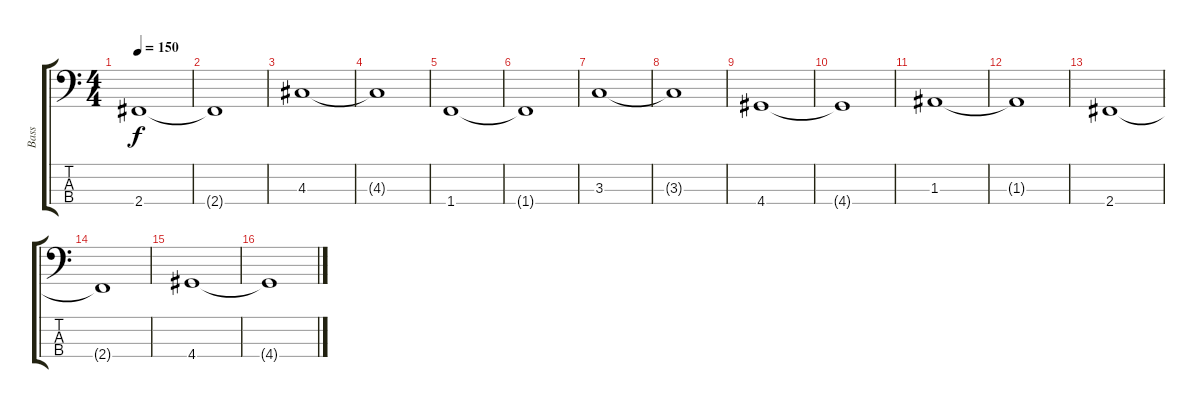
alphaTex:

\track ("Bass" "Bass") {instrument electricbasspick}
\staff {score tabs}
\tuning (G2 D2 A1 E1) {hide}
\ts (4 4)
\tempo 150
\clef f4
\ks c
2.4.1{dy f} |
2.4{t}.1 |
4.3.1 |
4.3{t}.1 |
1.4.1 |
1.4{t}.1 |
3.3.1 |
3.3{t}.1 |
4.4.1 |
4.4{t}.1 |
1.3.1 |
1.3{t}.1 |
2.4.1 |
2.4{t}.1 |
4.4.1 |
4.4{t}.1
